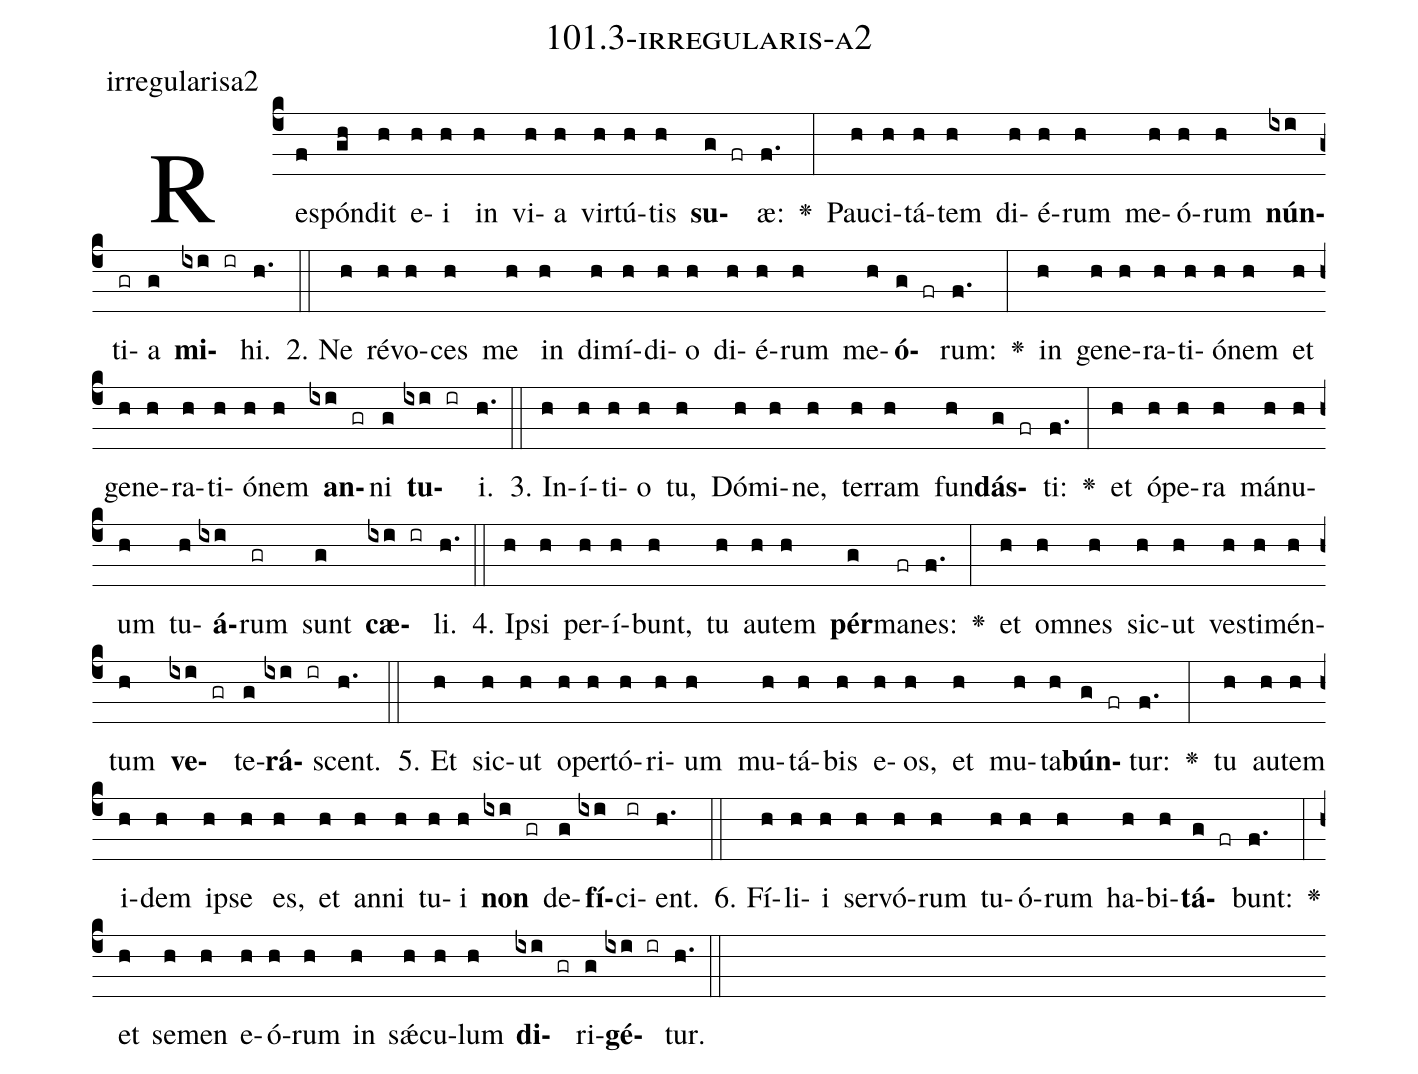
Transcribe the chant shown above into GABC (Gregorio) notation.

name: 101.3-irregularis-a2;
annotation: irregularisa2;
%%
(c4)Re(f)spón(gh)dit(h) e(h)i(h) in(h) vi(h)a(h) vir(h)tú(h)tis(h) <b>su</b>(g fr)æ:(f.) <v>\greheightstar</v>(:) Pau(h)ci(h)tá(h)tem(h) di(h)é(h)rum(h) me(h)ó(h)rum(h) <b>nún</b>(ixi)ti(gr)a(g) <b>mi</b>(ixi ir)hi.(h.) (::)
2. Ne(h) ré(h)vo(h)ces(h) me(h) in(h) di(h)mí(h)di(h)o(h) di(h)é(h)rum(h) me(h)<b>ó</b>(g fr)rum:(f.) <v>\greheightstar</v>(:) in(h) ge(h)ne(h)ra(h)ti(h)ó(h)nem(h) et(h) ge(h)ne(h)ra(h)ti(h)ó(h)nem(h) <b>an</b>(ixi gr)ni(g) <b>tu</b>(ixi ir)i.(h.) (::)
3. In(h)í(h)ti(h)o(h) tu,(h) Dó(h)mi(h)ne,(h) ter(h)ram(h) fun(h)<b>dás</b>(g fr)ti:(f.) <v>\greheightstar</v>(:) et(h) ó(h)pe(h)ra(h) má(h)nu(h)um(h) tu(h)<b>á</b>(ixi)rum(gr) sunt(g) <b>cæ</b>(ixi ir)li.(h.) (::)
4. Ip(h)si(h) per(h)í(h)bunt,(h) tu(h) au(h)tem(h) <b>pér</b>(g)ma(fr)nes:(f.) <v>\greheightstar</v>(:) et(h) om(h)nes(h) sic(h)ut(h) ves(h)ti(h)mén(h)tum(h) <b>ve</b>(ixi gr)te(g)<b>rá</b>(ixi ir)scent.(h.) (::)
5. Et(h) sic(h)ut(h) o(h)per(h)tó(h)ri(h)um(h) mu(h)tá(h)bis(h) e(h)os,(h) et(h) mu(h)ta(h)<b>bún</b>(g fr)tur:(f.) <v>\greheightstar</v>(:) tu(h) au(h)tem(h) i(h)dem(h) ip(h)se(h) es,(h) et(h) an(h)ni(h) tu(h)i(h) <b>non</b>(ixi gr) de(g)<b>fí</b>(ixi)ci(ir)ent.(h.) (::)
6. Fí(h)li(h)i(h) ser(h)vó(h)rum(h) tu(h)ó(h)rum(h) ha(h)bi(h)<b>tá</b>(g fr)bunt:(f.) <v>\greheightstar</v>(:) et(h) se(h)men(h) e(h)ó(h)rum(h) in(h) sǽ(h)cu(h)lum(h) <b>di</b>(ixi gr)ri(g)<b>gé</b>(ixi ir)tur.(h.) (::)
